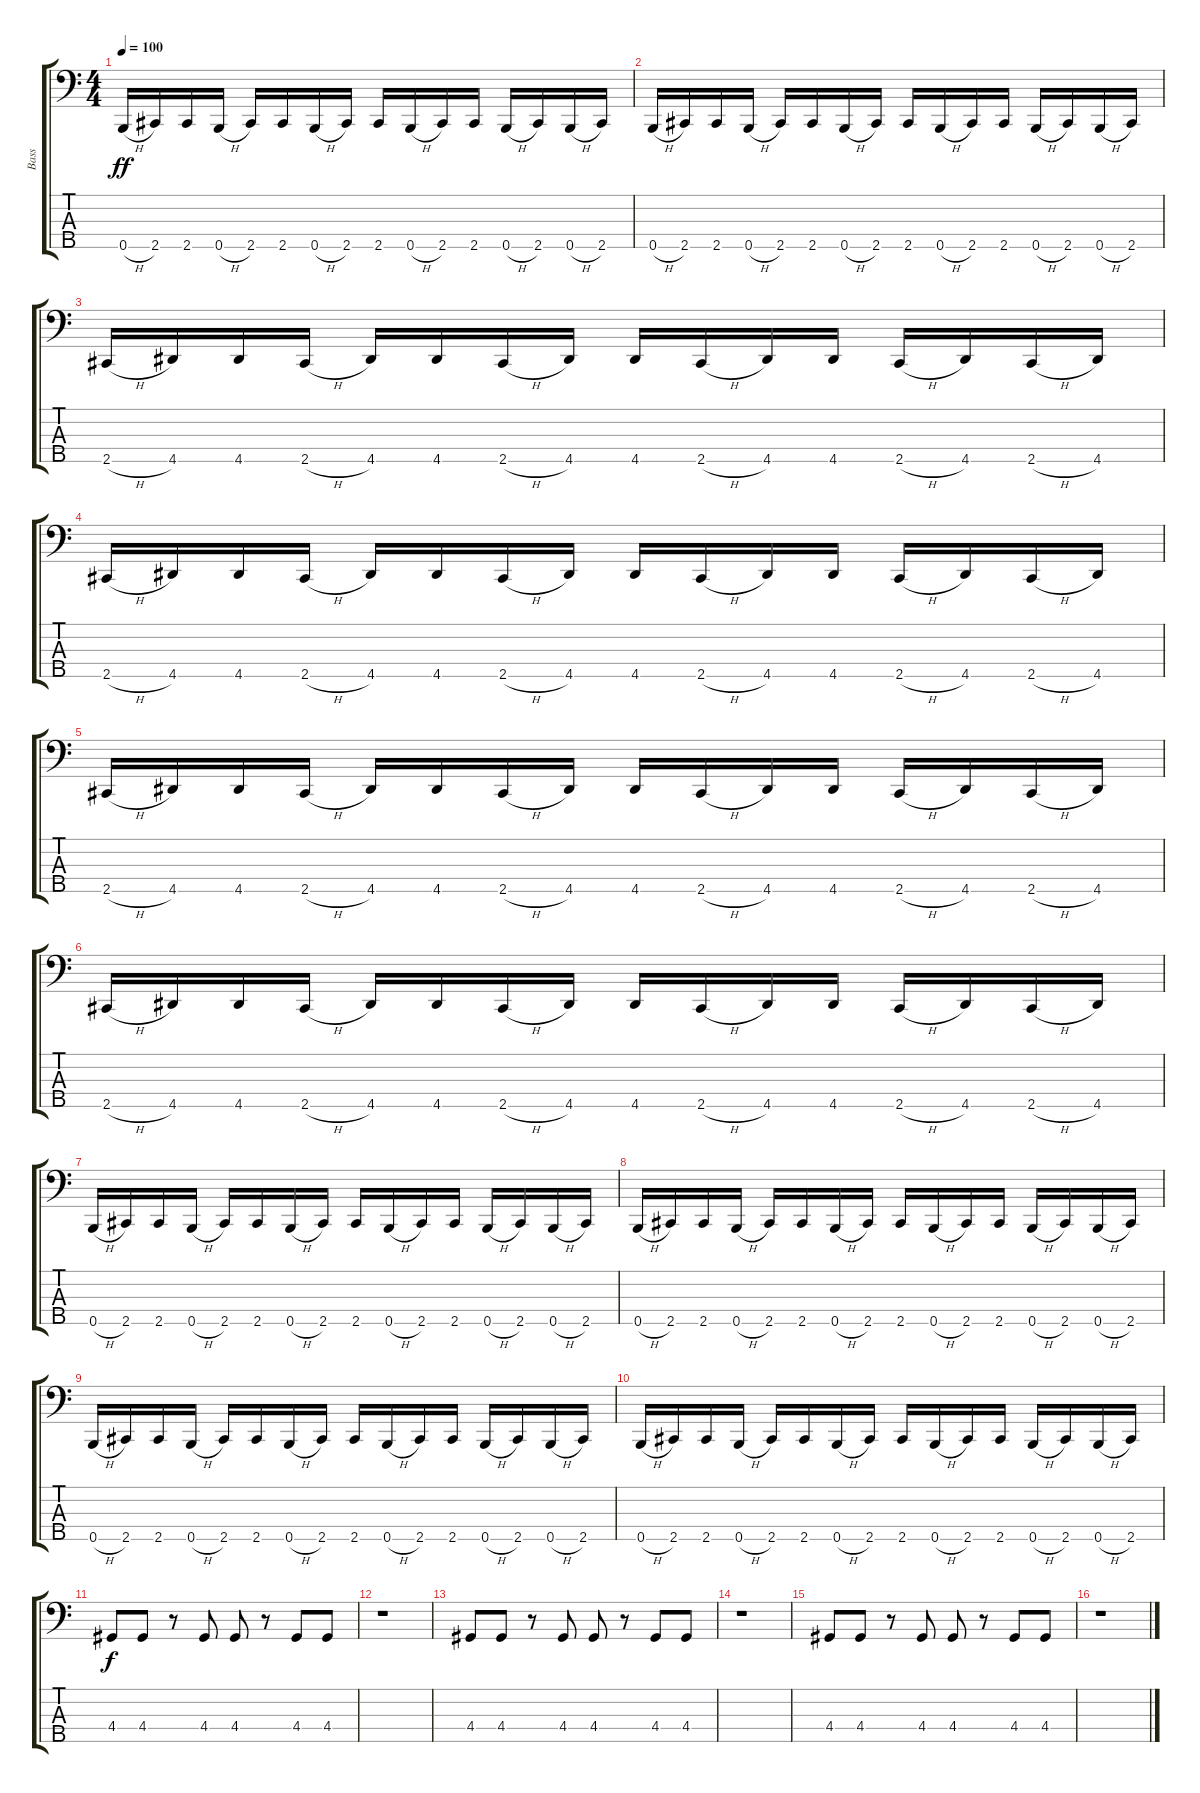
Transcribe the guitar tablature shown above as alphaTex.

\track ("Bass" "Bass") {instrument electricbassfinger}
\staff {score tabs}
\tuning (G2 D2 A1 E1 B0) {hide}
\ts (4 4)
\tempo 100
\clef f4
\ks c
0.5{h}.16{dy ff} 2.5.16 2.5.16 0.5{h}.16 2.5.16 2.5.16 0.5{h}.16 2.5.16 2.5.16 0.5{h}.16 2.5.16 2.5.16 0.5{h}.16 2.5.16 0.5{h}.16 2.5.16 |
0.5{h}.16 2.5.16 2.5.16 0.5{h}.16 2.5.16 2.5.16 0.5{h}.16 2.5.16 2.5.16 0.5{h}.16 2.5.16 2.5.16 0.5{h}.16 2.5.16 0.5{h}.16 2.5.16 |
2.5{h}.16 4.5.16 4.5.16 2.5{h}.16 4.5.16 4.5.16 2.5{h}.16 4.5.16 4.5.16 2.5{h}.16 4.5.16 4.5.16 2.5{h}.16 4.5.16 2.5{h}.16 4.5.16 |
2.5{h}.16 4.5.16 4.5.16 2.5{h}.16 4.5.16 4.5.16 2.5{h}.16 4.5.16 4.5.16 2.5{h}.16 4.5.16 4.5.16 2.5{h}.16 4.5.16 2.5{h}.16 4.5.16 |
2.5{h}.16 4.5.16 4.5.16 2.5{h}.16 4.5.16 4.5.16 2.5{h}.16 4.5.16 4.5.16 2.5{h}.16 4.5.16 4.5.16 2.5{h}.16 4.5.16 2.5{h}.16 4.5.16 |
2.5{h}.16 4.5.16 4.5.16 2.5{h}.16 4.5.16 4.5.16 2.5{h}.16 4.5.16 4.5.16 2.5{h}.16 4.5.16 4.5.16 2.5{h}.16 4.5.16 2.5{h}.16 4.5.16 |
0.5{h}.16 2.5.16 2.5.16 0.5{h}.16 2.5.16 2.5.16 0.5{h}.16 2.5.16 2.5.16 0.5{h}.16 2.5.16 2.5.16 0.5{h}.16 2.5.16 0.5{h}.16 2.5.16 |
0.5{h}.16 2.5.16 2.5.16 0.5{h}.16 2.5.16 2.5.16 0.5{h}.16 2.5.16 2.5.16 0.5{h}.16 2.5.16 2.5.16 0.5{h}.16 2.5.16 0.5{h}.16 2.5.16 |
0.5{h}.16 2.5.16 2.5.16 0.5{h}.16 2.5.16 2.5.16 0.5{h}.16 2.5.16 2.5.16 0.5{h}.16 2.5.16 2.5.16 0.5{h}.16 2.5.16 0.5{h}.16 2.5.16 |
0.5{h}.16 2.5.16 2.5.16 0.5{h}.16 2.5.16 2.5.16 0.5{h}.16 2.5.16 2.5.16 0.5{h}.16 2.5.16 2.5.16 0.5{h}.16 2.5.16 0.5{h}.16 2.5.16 |
4.4.8{dy f} 4.4.8 r.8 4.4.8 4.4.8 r.8 4.4.8 4.4.8 |
r.1 |
4.4.8 4.4.8 r.8 4.4.8 4.4.8 r.8 4.4.8 4.4.8 |
r.1 |
4.4.8 4.4.8 r.8 4.4.8 4.4.8 r.8 4.4.8 4.4.8 |
r.1
